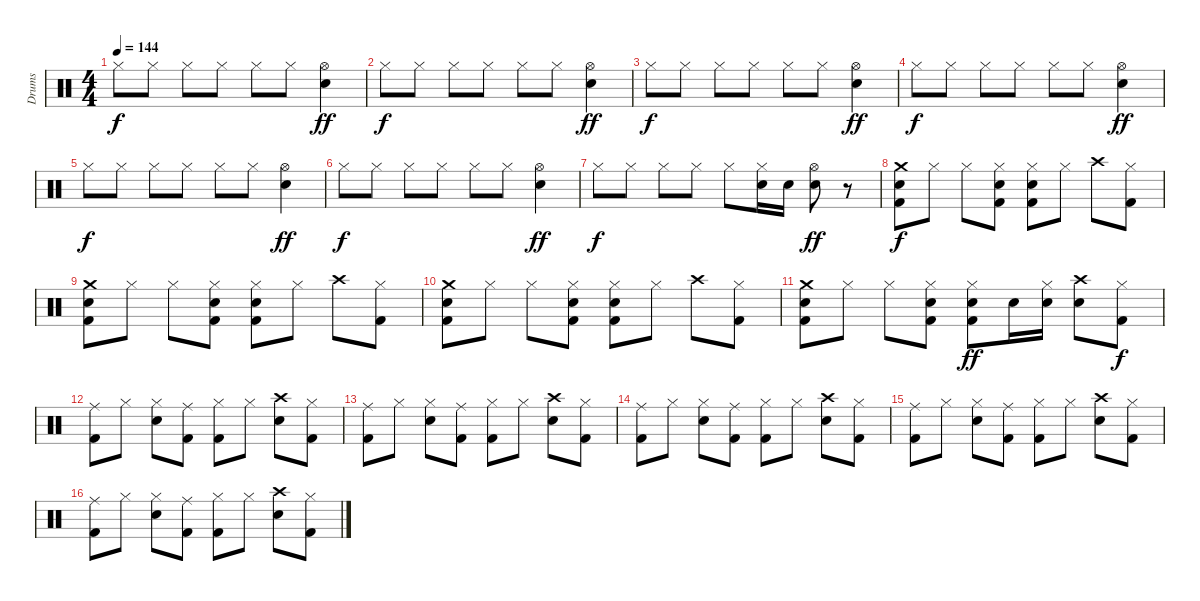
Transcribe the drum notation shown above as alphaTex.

\track ("Drums" "Drums") {instrument percussion}
\staff {score}
\articulation defaults
\ts (4 4)
\tempo 144
\clef neutral
\ks c "Hi-Hat (closed)".8{dy f} "Hi-Hat (closed)".8 "Hi-Hat (closed)".8 "Hi-Hat (closed)".8 "Hi-Hat (closed)".8 "Hi-Hat (closed)".8
("Hi-Hat (open)" "Snare (hit) 2").4{dy ff} |
"Hi-Hat (closed)".8{dy f} "Hi-Hat (closed)".8 "Hi-Hat (closed)".8 "Hi-Hat (closed)".8 "Hi-Hat (closed)".8 "Hi-Hat (closed)".8 ("Hi-Hat (open)" "Snare (hit) 2").4{dy ff} |
"Hi-Hat (closed)".8{dy f} "Hi-Hat (closed)".8 "Hi-Hat (closed)".8 "Hi-Hat (closed)".8 "Hi-Hat (closed)".8 "Hi-Hat (closed)".8 ("Hi-Hat (open)" "Snare (hit) 2").4{dy ff} |
"Hi-Hat (closed)".8{dy f} "Hi-Hat (closed)".8 "Hi-Hat (closed)".8 "Hi-Hat (closed)".8 "Hi-Hat (closed)".8 "Hi-Hat (closed)".8 ("Hi-Hat (open)" "Snare (hit) 2").4{dy ff} |
"Hi-Hat (closed)".8{dy f} "Hi-Hat (closed)".8 "Hi-Hat (closed)".8 "Hi-Hat (closed)".8 "Hi-Hat (closed)".8 "Hi-Hat (closed)".8 ("Hi-Hat (open)" "Snare (hit) 2").4{dy ff} |
"Hi-Hat (closed)".8{dy f} "Hi-Hat (closed)".8 "Hi-Hat (closed)".8 "Hi-Hat (closed)".8 "Hi-Hat (closed)".8 "Hi-Hat (closed)".8 ("Hi-Hat (open)" "Snare (hit) 2").4{dy ff} |
"Hi-Hat (closed)".8{dy f} "Hi-Hat (closed)".8 "Hi-Hat (closed)".8 "Hi-Hat (closed)".8 "Hi-Hat (closed)".8 ("Hi-Hat (closed)" "Snare (hit) 2").16 "Snare (hit) 2".16 ("Hi-Hat (open)" "Snare (hit) 2").8{dy ff} r.8 |
("Crash medium (hit)" "Snare (hit) 2" "Kick (hit) 2").8{dy f} "Hi-Hat (closed)".8 "Hi-Hat (closed)".8 ("Hi-Hat (closed)" "Snare (hit) 2" "Kick (hit) 2").8 ("Hi-Hat (closed)" "Snare (hit) 2" "Kick (hit) 2").8 "Hi-Hat (closed)".8 "Crash high (hit)".8 ("Hi-Hat (closed)" "Kick (hit) 2").8 |
("Crash medium (hit)" "Snare (hit) 2" "Kick (hit) 2").8 "Hi-Hat (closed)".8 "Hi-Hat (closed)".8 ("Hi-Hat (closed)" "Snare (hit) 2" "Kick (hit) 2").8 ("Hi-Hat (closed)" "Snare (hit) 2" "Kick (hit) 2").8 "Hi-Hat (closed)".8 "Crash high (hit)".8 ("Hi-Hat (closed)" "Kick (hit) 2").8 |
("Crash medium (hit)" "Snare (hit) 2" "Kick (hit) 2").8 "Hi-Hat (closed)".8 "Hi-Hat (closed)".8 ("Hi-Hat (closed)" "Snare (hit) 2" "Kick (hit) 2").8 ("Hi-Hat (closed)" "Snare (hit) 2" "Kick (hit) 2").8 "Hi-Hat (closed)".8 "Crash high (hit)".8 ("Hi-Hat (closed)" "Kick (hit) 2").8 |
("Crash medium (hit)" "Snare (hit) 2" "Kick (hit) 2").8 "Hi-Hat (closed)".8 "Hi-Hat (closed)".8 ("Hi-Hat (closed)" "Snare (hit) 2" "Kick (hit) 2").8 ("Hi-Hat (closed)" "Snare (hit) 2" "Kick (hit) 2").8{dy ff} "Snare (hit) 2".16 ("Hi-Hat (closed)" "Snare (hit) 2").16 ("Crash high (hit)" "Snare (hit) 2").8 ("Hi-Hat (closed)" "Kick (hit) 2").8{dy f} |
("Ride (middle)" "Kick (hit) 2").8 "Hi-Hat (closed)".8 ("Hi-Hat (closed)" "Snare (hit) 2").8 ("Ride (middle)" "Kick (hit) 2").8 ("Hi-Hat (closed)" "Kick (hit) 2").8 "Hi-Hat (closed)".8 ("Crash high (hit)" "Snare (hit) 2").8 ("Hi-Hat (closed)" "Kick (hit) 2").8 |
("Ride (middle)" "Kick (hit) 2").8 "Hi-Hat (closed)".8 ("Hi-Hat (closed)" "Snare (hit) 2").8 ("Ride (middle)" "Kick (hit) 2").8 ("Hi-Hat (closed)" "Kick (hit) 2").8 "Hi-Hat (closed)".8 ("Crash high (hit)" "Snare (hit) 2").8 ("Hi-Hat (closed)" "Kick (hit) 2").8 |
("Ride (middle)" "Kick (hit) 2").8 "Hi-Hat (closed)".8 ("Hi-Hat (closed)" "Snare (hit) 2").8 ("Ride (middle)" "Kick (hit) 2").8 ("Hi-Hat (closed)" "Kick (hit) 2").8 "Hi-Hat (closed)".8 ("Crash high (hit)" "Snare (hit) 2").8 ("Hi-Hat (closed)" "Kick (hit) 2").8 |
("Ride (middle)" "Kick (hit) 2").8 "Hi-Hat (closed)".8 ("Hi-Hat (closed)" "Snare (hit) 2").8 ("Ride (middle)" "Kick (hit) 2").8 ("Hi-Hat (closed)" "Kick (hit) 2").8 "Hi-Hat (closed)".8 ("Crash high (hit)" "Snare (hit) 2").8 ("Hi-Hat (closed)" "Kick (hit) 2").8 |
("Ride (middle)" "Kick (hit) 2").8 "Hi-Hat (closed)".8 ("Hi-Hat (closed)" "Snare (hit) 2").8 ("Ride (middle)" "Kick (hit) 2").8 ("Hi-Hat (closed)" "Kick (hit) 2").8 "Hi-Hat (closed)".8 ("Crash high (hit)" "Snare (hit) 2").8 ("Hi-Hat (closed)" "Kick (hit) 2").8
